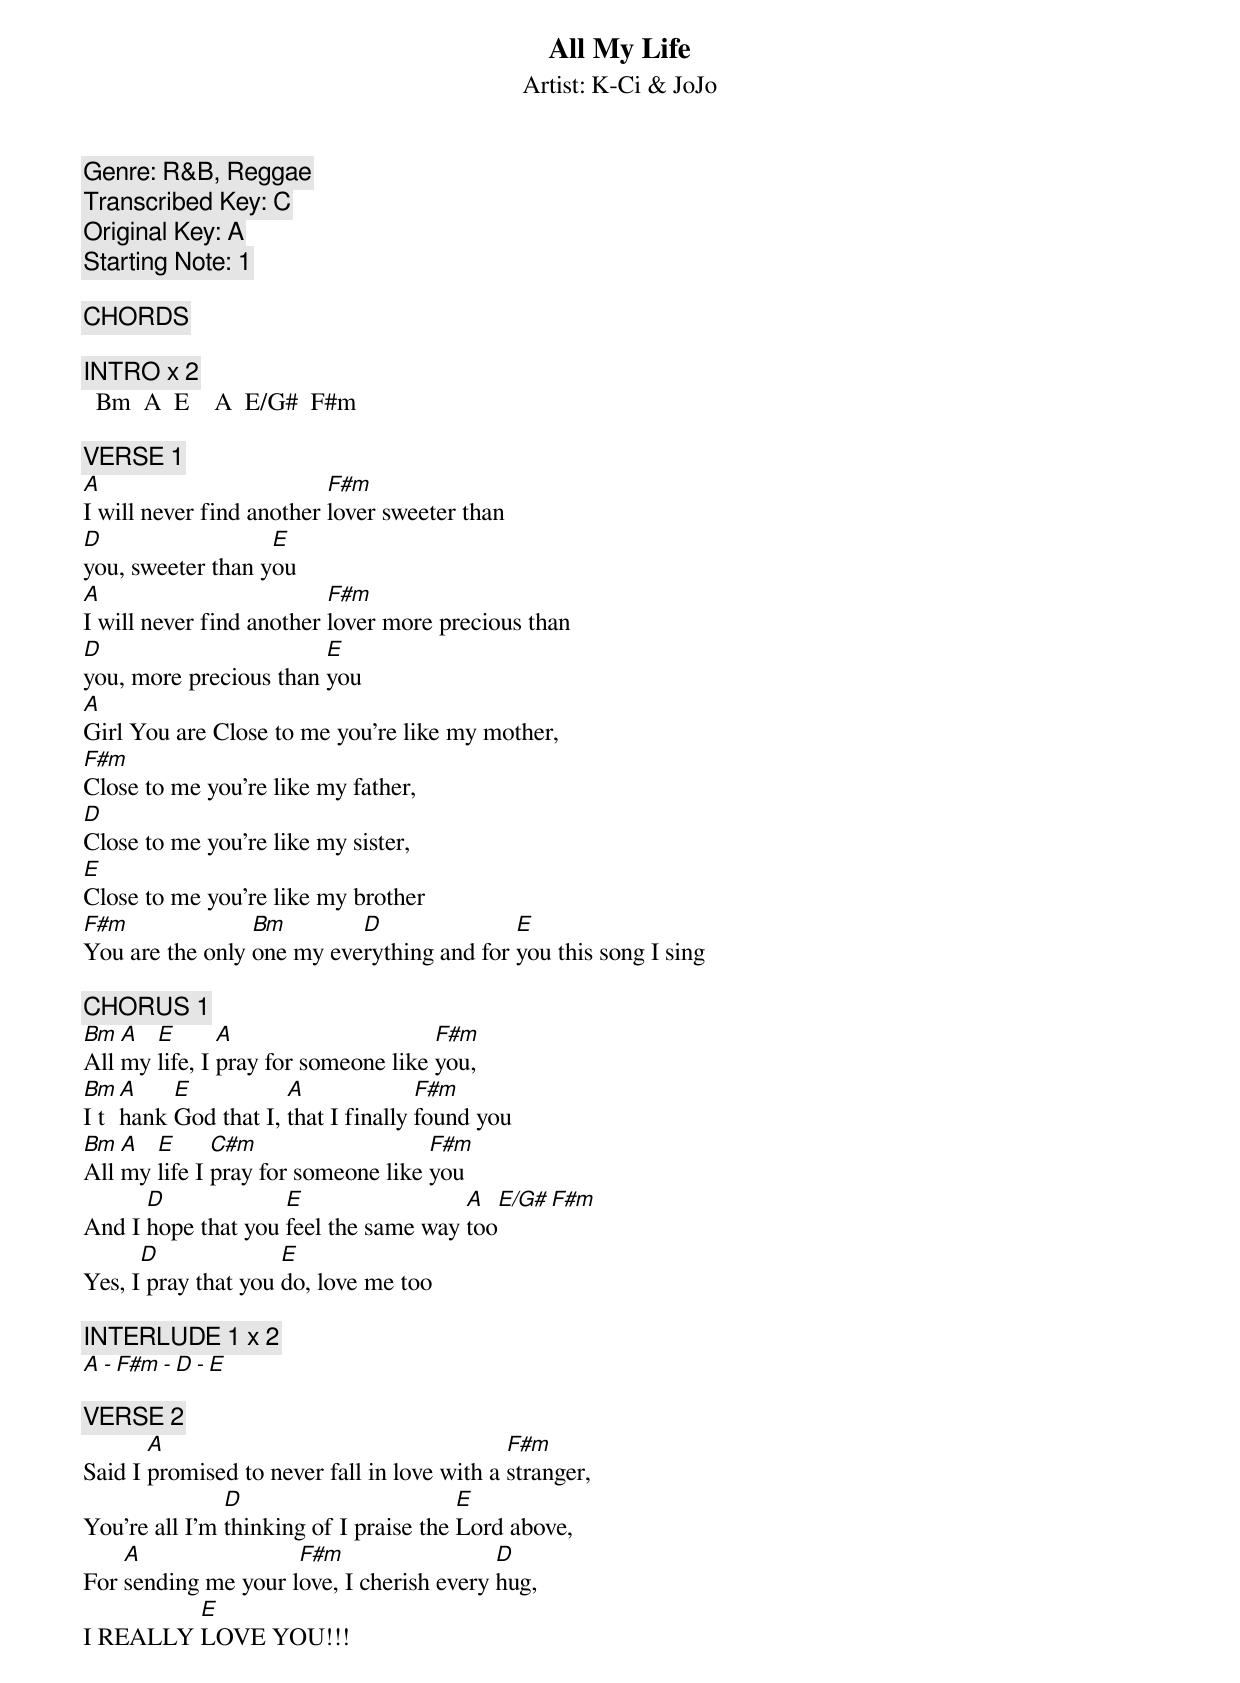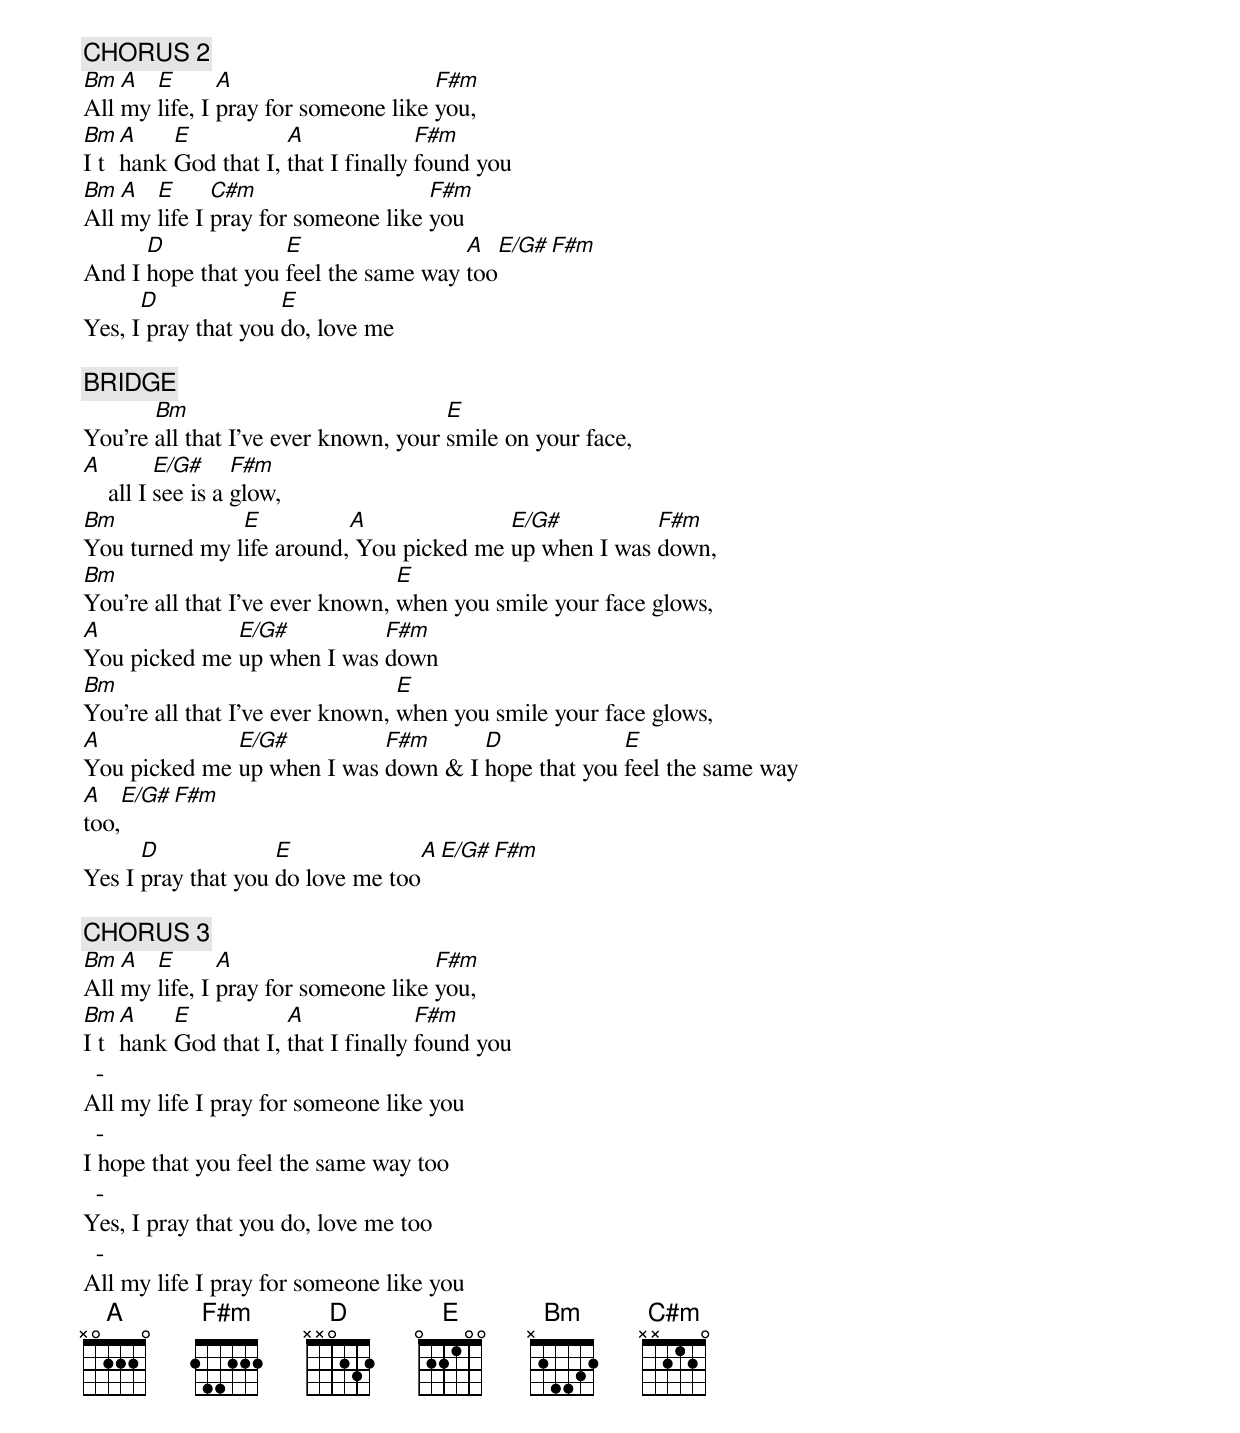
All My Life
Artist: K-Ci & JoJo
Genre: R&B, Reggae
Transcribed Key: C
Original Key: A
Starting Note: 1

[CHORDS]

[INTRO] x 2
  Bm  A  E    A  E/G#  F#m

[VERSE 1]
A                         F#m
I will never find another lover sweeter than
D                  E
you, sweeter than you
A                         F#m
I will never find another lover more precious than
D                       E
you, more precious than you
A
Girl You are Close to me you're like my mother,
F#m
Close to me you're like my father,
D
Close to me you're like my sister,
E
Close to me you're like my brother
F#m              Bm        D               E
You are the only one my everything and for you this song I sing

[CHORUS 1]
Bm  A  E       A                     F#m
All my life, I pray for someone like you,
Bm A    E           A              F#m
I thank God that I, that I finally found you
Bm  A  E      C#m                   F#m
All my life I pray for someone like you
      D             E                 A   E/G#  F#m
And I hope that you feel the same way too
      D              E
Yes, I pray that you do, love me too

[INTERLUDE 1] x 2
A - F#m - D - E

[VERSE 2]
       A                                     F#m
Said I promised to never fall in love with a stranger,
               D                        E
You're all I'm thinking of I praise the Lord above,
    A                F#m                  D
For sending me your love, I cherish every hug,
         E
I REALLY LOVE YOU!!!

[CHORUS 2]
Bm  A  E       A                     F#m
All my life, I pray for someone like you,
Bm A    E           A              F#m
I thank God that I, that I finally found you
Bm  A  E      C#m                   F#m
All my life I pray for someone like you
      D             E                 A   E/G#  F#m
And I hope that you feel the same way too
      D              E
Yes, I pray that you do, love me

[BRIDGE]
       Bm                             E
You're all that I've ever known, your smile on your face,
A         E/G#     F#m
    all I see is a glow,
Bm             E          A              E/G#          F#m
You turned my life around, You picked me up when I was down,
Bm                               E
You're all that I've ever known, when you smile your face glows,
A             E/G#          F#m
You picked me up when I was down
Bm                               E
You're all that I've ever known, when you smile your face glows,
A             E/G#          F#m      D             E
You picked me up when I was down & I hope that you feel the same way
A     E/G#   F#m
too,
      D             E                A   E/G#  F#m
Yes I pray that you do love me too

[CHORUS 3]
Bm  A  E       A                     F#m
All my life, I pray for someone like you,
Bm A    E           A              F#m
I thank God that I, that I finally found you
  -
All my life I pray for someone like you
  -
I hope that you feel the same way too
  -
Yes, I pray that you do, love me too
  -
All my life I pray for someone like you
